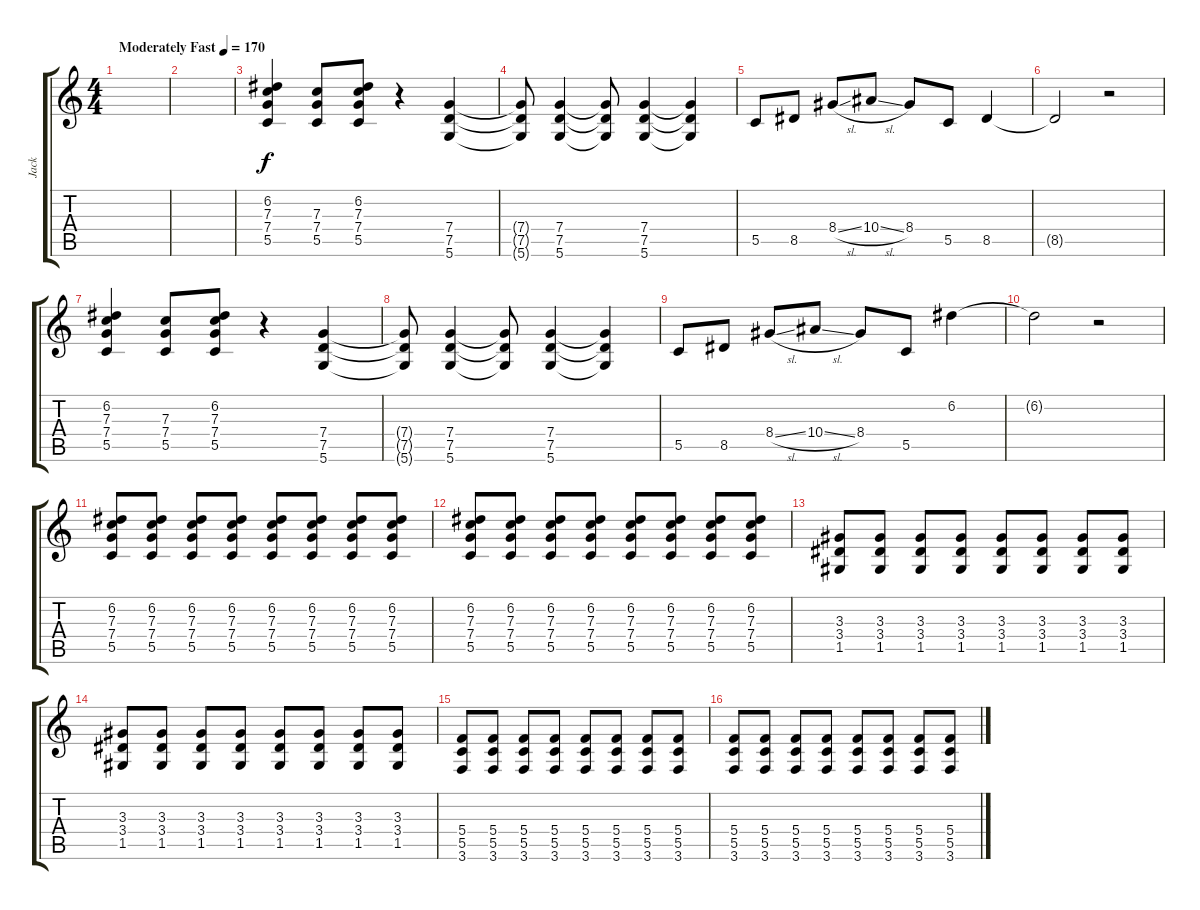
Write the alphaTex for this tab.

\track ("Jack" "Jack") {instrument distortionguitar}
\staff {score tabs}
\tuning (D4 A3 F3 C3 G2 D2) {hide}
\ts (4 4)
\tempo (170 "Moderately Fast")
\clef g2
\ks c
|
|
(6.2 7.3 7.4 5.5).4 (7.3 7.4 5.5).8 (6.2 7.3 7.4 5.5).8 r.4 (7.4 7.5 5.6).4 |
(7.4{t} 7.5{t} 5.6{t}).8 (7.4 7.5 5.6).4 (7.4{t} 7.5{t} 5.6{t}).8 (7.4 7.5 5.6).4 (7.4{t} 7.5{t} 5.6{t}).4 |
5.5.8 8.5.8 8.4{sl}.8 10.4{sl}.8 8.4.8 5.5.8 8.5.4 |
8.5{t}.2 r.2 |
(6.2 7.3 7.4 5.5).4 (7.3 7.4 5.5).8 (6.2 7.3 7.4 5.5).8 r.4 (7.4 7.5 5.6).4 |
(7.4{t} 7.5{t} 5.6{t}).8 (7.4 7.5 5.6).4 (7.4{t} 7.5{t} 5.6{t}).8 (7.4 7.5 5.6).4 (7.4{t} 7.5{t} 5.6{t}).4 |
5.5.8 8.5.8 8.4{sl}.8 10.4{sl}.8 8.4.8 5.5.8 6.2.4 |
6.2{t}.2 r.2 |
(6.2 7.3 7.4 5.5).8 (6.2 7.3 7.4 5.5).8 (6.2 7.3 7.4 5.5).8 (6.2 7.3 7.4 5.5).8 (6.2 7.3 7.4 5.5).8 (6.2 7.3 7.4 5.5).8 (6.2 7.3 7.4 5.5).8 (6.2 7.3 7.4 5.5).8 |
(6.2 7.3 7.4 5.5).8 (6.2 7.3 7.4 5.5).8 (6.2 7.3 7.4 5.5).8 (6.2 7.3 7.4 5.5).8 (6.2 7.3 7.4 5.5).8 (6.2 7.3 7.4 5.5).8 (6.2 7.3 7.4 5.5).8 (6.2 7.3 7.4 5.5).8 |
(3.3 3.4 1.5).8 (3.3 3.4 1.5).8 (3.3 3.4 1.5).8 (3.3 3.4 1.5).8 (3.3 3.4 1.5).8 (3.3 3.4 1.5).8 (3.3 3.4 1.5).8 (3.3 3.4 1.5).8 |
(3.3 3.4 1.5).8 (3.3 3.4 1.5).8 (3.3 3.4 1.5).8 (3.3 3.4 1.5).8 (3.3 3.4 1.5).8 (3.3 3.4 1.5).8 (3.3 3.4 1.5).8 (3.3 3.4 1.5).8 |
(5.4 5.5 3.6).8 (5.4 5.5 3.6).8 (5.4 5.5 3.6).8 (5.4 5.5 3.6).8 (5.4 5.5 3.6).8 (5.4 5.5 3.6).8 (5.4 5.5 3.6).8 (5.4 5.5 3.6).8 |
(5.4 5.5 3.6).8 (5.4 5.5 3.6).8 (5.4 5.5 3.6).8 (5.4 5.5 3.6).8 (5.4 5.5 3.6).8 (5.4 5.5 3.6).8 (5.4 5.5 3.6).8 (5.4 5.5 3.6).8
